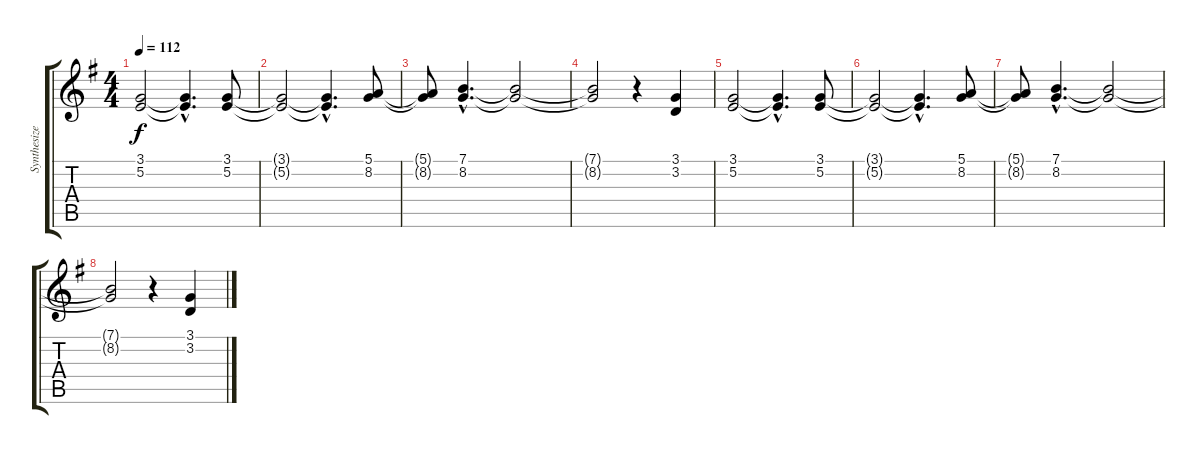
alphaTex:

\track ("Synthesizer" "Synthesize") {instrument pad3polysynth}
\staff {score tabs}
\tuning (E4 B3 G3 D3 A2 E2) {hide}
\ts (4 4)
\tempo 112
\clef g2
\ks g
(3.1 5.2).2{dy f} (3.1{hac t} 5.2{hac t}).4{d} (3.1 5.2).8 |
(3.1{t} 5.2{t}).2 (3.1{hac t} 5.2{hac t}).4{d} (5.1 8.2).8 |
(5.1{t} 8.2{t}).8 (7.1{hac} 8.2{hac}).4{d} (7.1{t} 8.2{t}).2 |
(7.1{t} 8.2{t}).2 r.4 (3.1 3.2).4 |
(3.1 5.2).2 (3.1{hac t} 5.2{hac t}).4{d} (3.1 5.2).8 |
(3.1{t} 5.2{t}).2 (3.1{hac t} 5.2{hac t}).4{d} (5.1 8.2).8 |
(5.1{t} 8.2{t}).8 (7.1{hac} 8.2{hac}).4{d} (7.1{t} 8.2{t}).2 |
(7.1{t} 8.2{t}).2 r.4 (3.1 3.2).4
